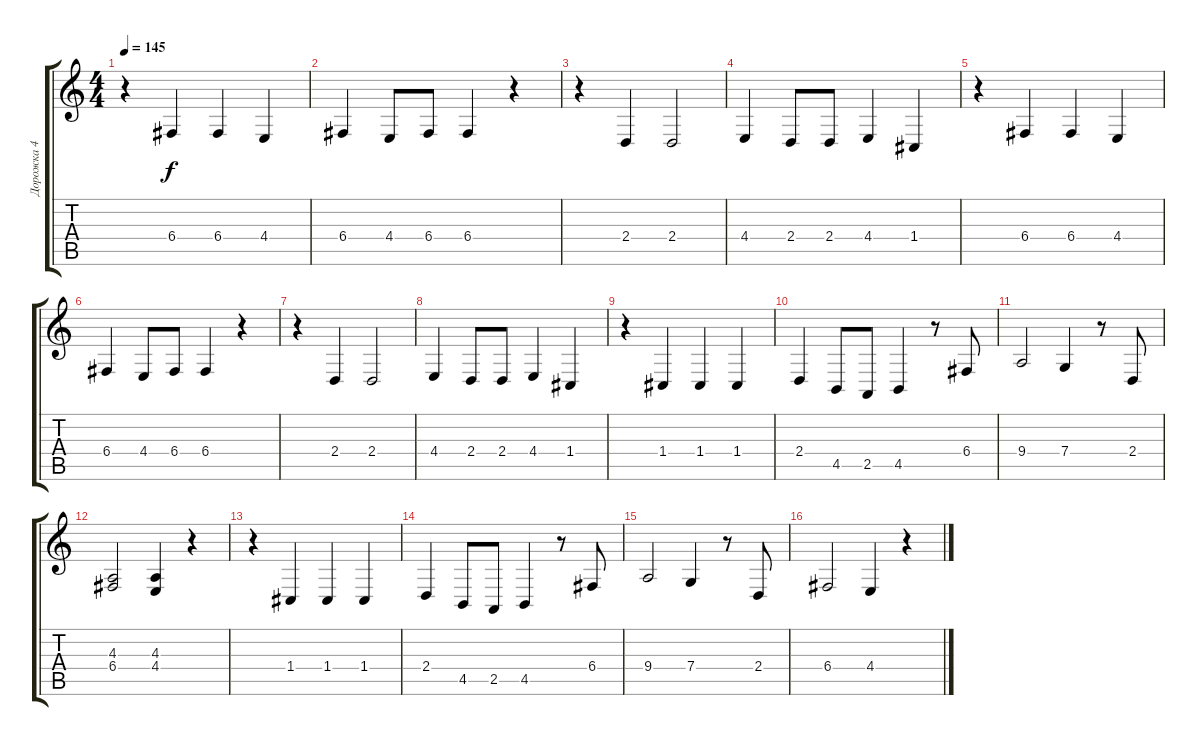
\track ("Дорожка 4" "Дорожка 4") {instrument flute}
\staff {score tabs}
\tuning (D4 A3 F3 C3 G2 D2) {hide}
\ts (4 4)
\tempo 145
\clef g2
\ks c
r.4{dy f} 6.4.4 6.4.4 4.4.4 |
6.4.4 4.4.8 6.4.8 6.4.4 r.4 |
r.4 2.4.4 2.4.2 |
4.4.4 2.4.8 2.4.8 4.4.4 1.4.4 |
r.4 6.4.4 6.4.4 4.4.4 |
6.4.4 4.4.8 6.4.8 6.4.4 r.4 |
r.4 2.4.4 2.4.2 |
4.4.4 2.4.8 2.4.8 4.4.4 1.4.4 |
r.4 1.4.4 1.4.4 1.4.4 |
2.4.4 4.5.8 2.5.8 4.5.4 r.8 6.4.8 |
9.4.2 7.4.4 r.8 2.4.8 |
(4.3 6.4).2 (4.3 4.4).4 r.4 |
r.4 1.4.4 1.4.4 1.4.4 |
2.4.4 4.5.8 2.5.8 4.5.4 r.8 6.4.8 |
9.4.2 7.4.4 r.8 2.4.8 |
6.4.2 4.4.4 r.4
